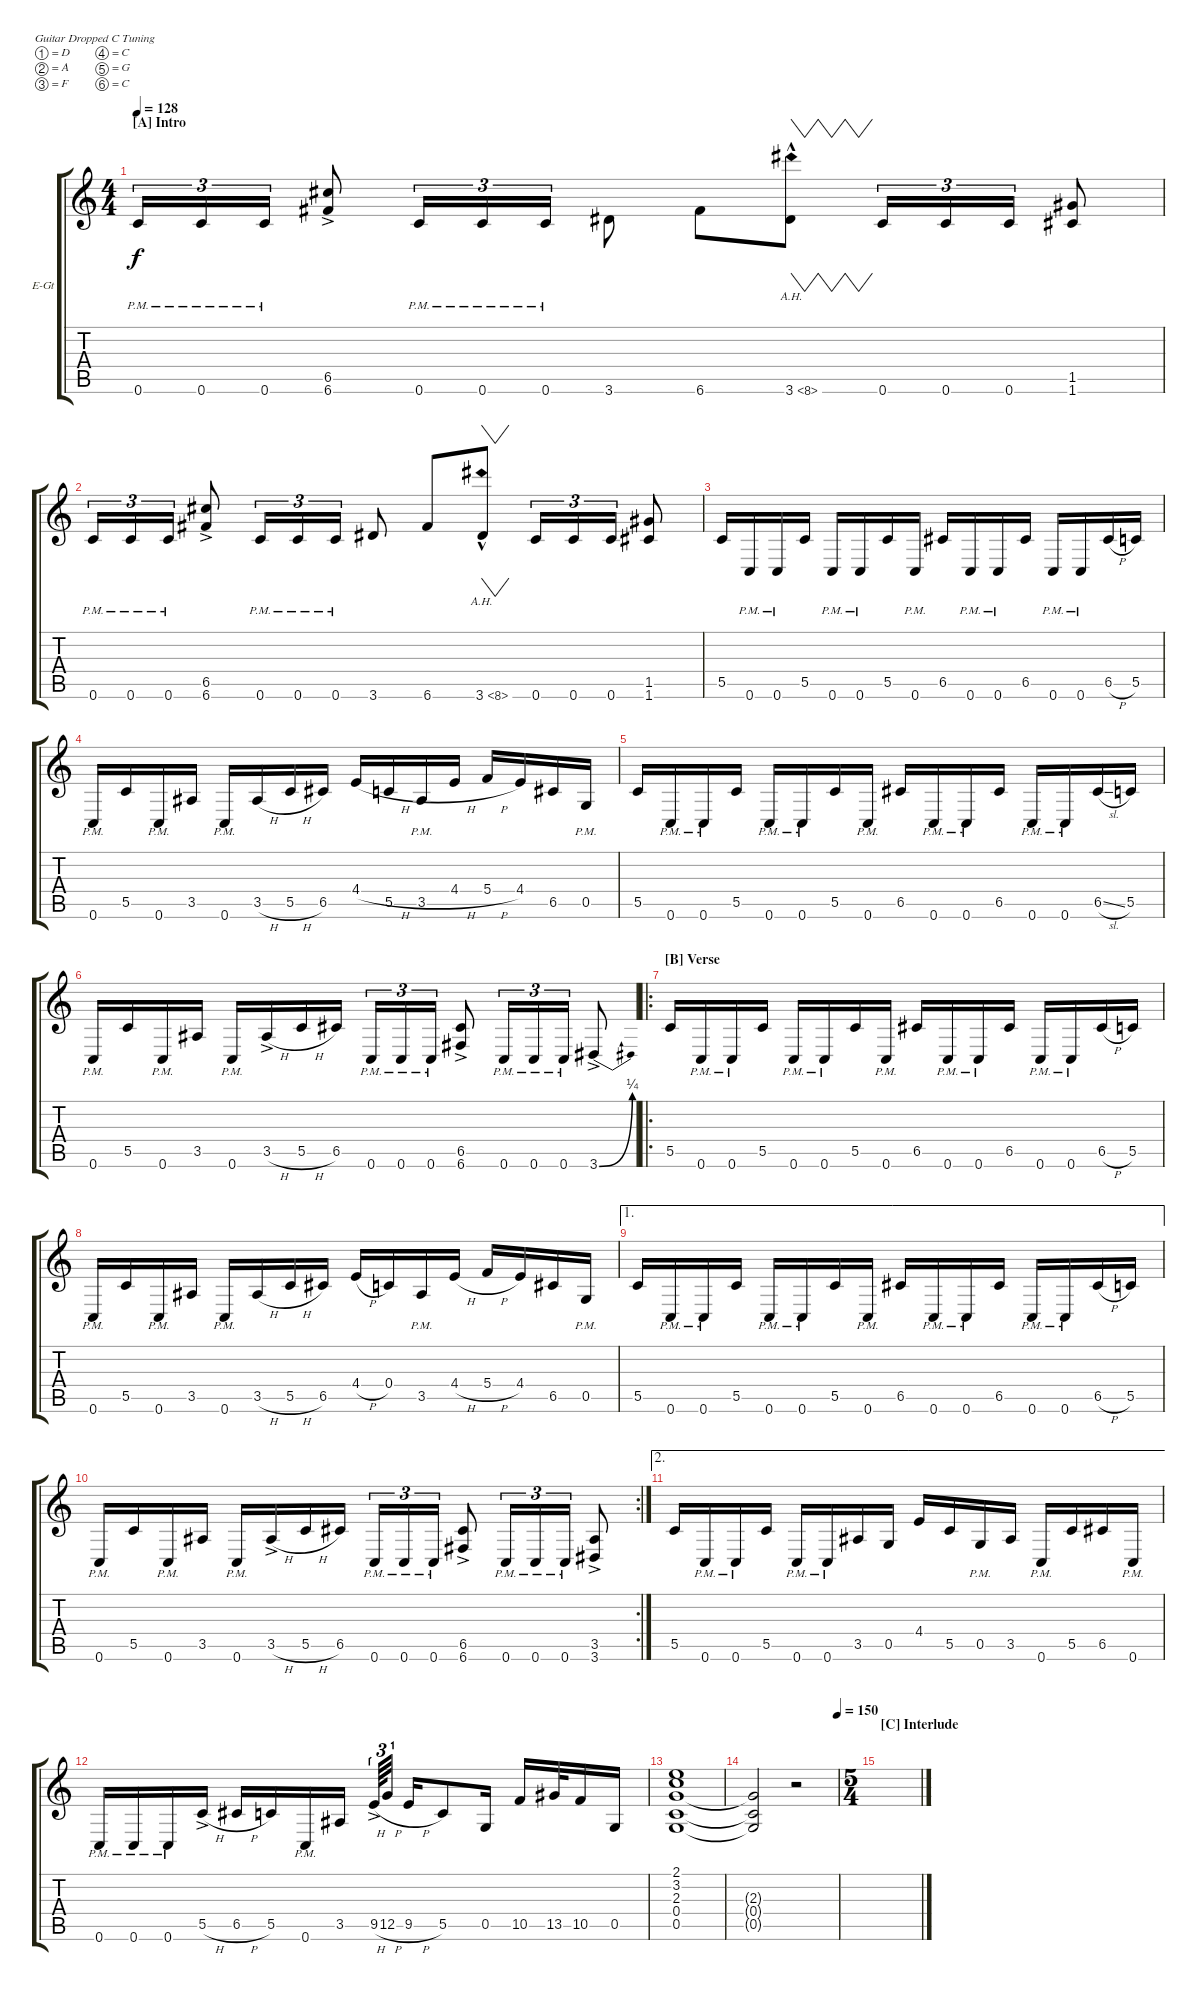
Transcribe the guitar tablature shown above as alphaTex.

\bracketExtendMode groupsimilarinstruments
\firstSystemTrackNameOrientation horizontal
\otherSystemsTrackNameOrientation horizontal
\track ("Electric Guitar 2" "E-Gt") {instrument distortionguitar}
\staff {score tabs}
\tuning (D4 A3 F3 C3 G2 C2)
\ts (4 4)
\section ("A" "Intro")
\tempo 128
\clef g2
\ks c
0.6{pm}.16{tu (3 2) ot 8vb dy f instrument distortionguitar} 0.6{pm}.16{tu (3 2) ot 8vb} 0.6{pm}.16{tu (3 2) ot 8vb} (6.5 6.6{ac}).8{ot 8vb} 0.6{pm}.16{tu (3 2) ot 8vb} 0.6{pm}.16{tu (3 2) ot 8vb} 0.6{pm}.16{tu (3 2) ot 8vb} 3.6.8{ot 8vb} 6.6.8{ot 8vb beam invert} 3.6{ah 5 hac}.8{vw ot 8vb beam invert} 0.6.16{tu (3 2) ot 8vb} 0.6.16{tu (3 2) ot 8vb} 0.6.16{tu (3 2) ot 8vb} (1.5 1.6).8{ot 8vb} |
0.6{pm}.16{tu (3 2) ot 8vb} 0.6{pm}.16{tu (3 2) ot 8vb} 0.6{pm}.16{tu (3 2) ot 8vb} (6.5 6.6{ac}).8{ot 8vb} 0.6{pm}.16{tu (3 2) ot 8vb} 0.6{pm}.16{tu (3 2) ot 8vb} 0.6{pm}.16{tu (3 2) ot 8vb} 3.6.8{ot 8vb} 6.6.8{ot 8vb} 3.6{ah 5 hac}.8{vw ot 8vb} 0.6.16{tu (3 2) ot 8vb} 0.6.16{tu (3 2) ot 8vb} 0.6.16{tu (3 2) ot 8vb} (1.5 1.6).8{ot 8vb} |
5.5.16 0.6{pm}.16 0.6{pm}.16 5.5.16 0.6{pm}.16 0.6{pm}.16 5.5.16 0.6{pm}.16 6.5.16 0.6{pm}.16 0.6{pm}.16 6.5.16 0.6{pm}.16 0.6{pm}.16 6.5{h}.16 5.5.16 |
0.6{pm}.16 5.5.16 0.6{pm}.16 3.5.16 0.6{pm}.16 3.5{h}.16 5.5{h}.16 6.5.16 4.4{h}.16 5.5.16 3.5{pm}.16 4.4{h}.16 5.4{h}.16 4.4.16 6.5.16 0.5{pm}.16 |
5.5.16 0.6{pm}.16 0.6{pm}.16 5.5.16 0.6{pm}.16 0.6{pm}.16 5.5.16 0.6{pm}.16 6.5.16 0.6{pm}.16 0.6{pm}.16 6.5.16 0.6{pm}.16 0.6{pm}.16 6.5{sl}.16 5.5.16 |
0.6{pm}.16 5.5.16 0.6{pm}.16 3.5.16 0.6{pm}.16 3.5{h ac}.16 5.5{h}.16 6.5.16 0.6{pm}.16{tu (3 2)} 0.6{pm}.16{tu (3 2)} 0.6{pm}.16{tu (3 2)} (6.5{ac} 6.6).8 0.6{pm}.16{tu (3 2)} 0.6{pm}.16{tu (3 2)} 0.6{pm}.16{tu (3 2)} 3.6{be (bend 0 0 60 1) ac}.8 |
\ro
\section ("B" "Verse")
5.5.16 0.6{pm}.16 0.6{pm}.16 5.5.16 0.6{pm}.16 0.6{pm}.16 5.5.16 0.6{pm}.16 6.5.16 0.6{pm}.16 0.6{pm}.16 6.5.16 0.6{pm}.16 0.6{pm}.16 6.5{h}.16 5.5.16 |
0.6{pm}.16 5.5.16 0.6{pm}.16 3.5.16 0.6{pm}.16 3.5{h}.16 5.5{h}.16 6.5.16 4.4{h}.16 0.4.16 3.5{pm}.16 4.4{h}.16 5.4{h}.16 4.4.16 6.5.16 0.5{pm}.16 |
\ae 1
5.5.16 0.6{pm}.16 0.6{pm}.16 5.5.16 0.6{pm}.16 0.6{pm}.16 5.5.16 0.6{pm}.16 6.5.16 0.6{pm}.16 0.6{pm}.16 6.5.16 0.6{pm}.16 0.6{pm}.16 6.5{h}.16 5.5.16 |
\rc 2
0.6{pm}.16 5.5.16 0.6{pm}.16 3.5.16 0.6{pm}.16 3.5{h ac}.16 5.5{h}.16 6.5.16 0.6{pm}.16{tu (3 2)} 0.6{pm}.16{tu (3 2)} 0.6{pm}.16{tu (3 2)} (6.5{ac} 6.6).8 0.6{pm}.16{tu (3 2)} 0.6{pm}.16{tu (3 2)} 0.6{pm}.16{tu (3 2)} (3.5{ac} 3.6{ac}).8 |
\ae 2
5.5.16 0.6{pm}.16 0.6{pm}.16 5.5.16 0.6{pm}.16 0.6{pm}.16 3.5.16 0.5.16 4.4.16 5.5.16 0.5{pm}.16 3.5.16 0.6{pm}.16 5.5.16 6.5.16 0.6{pm}.16 |
0.6{pm}.16 0.6{pm}.16 0.6{pm}.16 5.5{h ac}.16 6.5{h}.16 5.5.16 0.6{pm}.16 3.5.16 9.5{h ac}.64{tu (3 2)} 12.5{h}.32{tu (3 2)} 9.5{h}.16 5.5.8 0.5.16 10.5.16 13.5.32 10.5.16 0.5.16 |
(2.1 3.2 2.3 0.4 0.5).1 |
\tempo (150 1)
(2.3{t} 0.4{t} 0.5{t}).2 r.2 |
\ts (5 4)
\section ("C" "Interlude")
